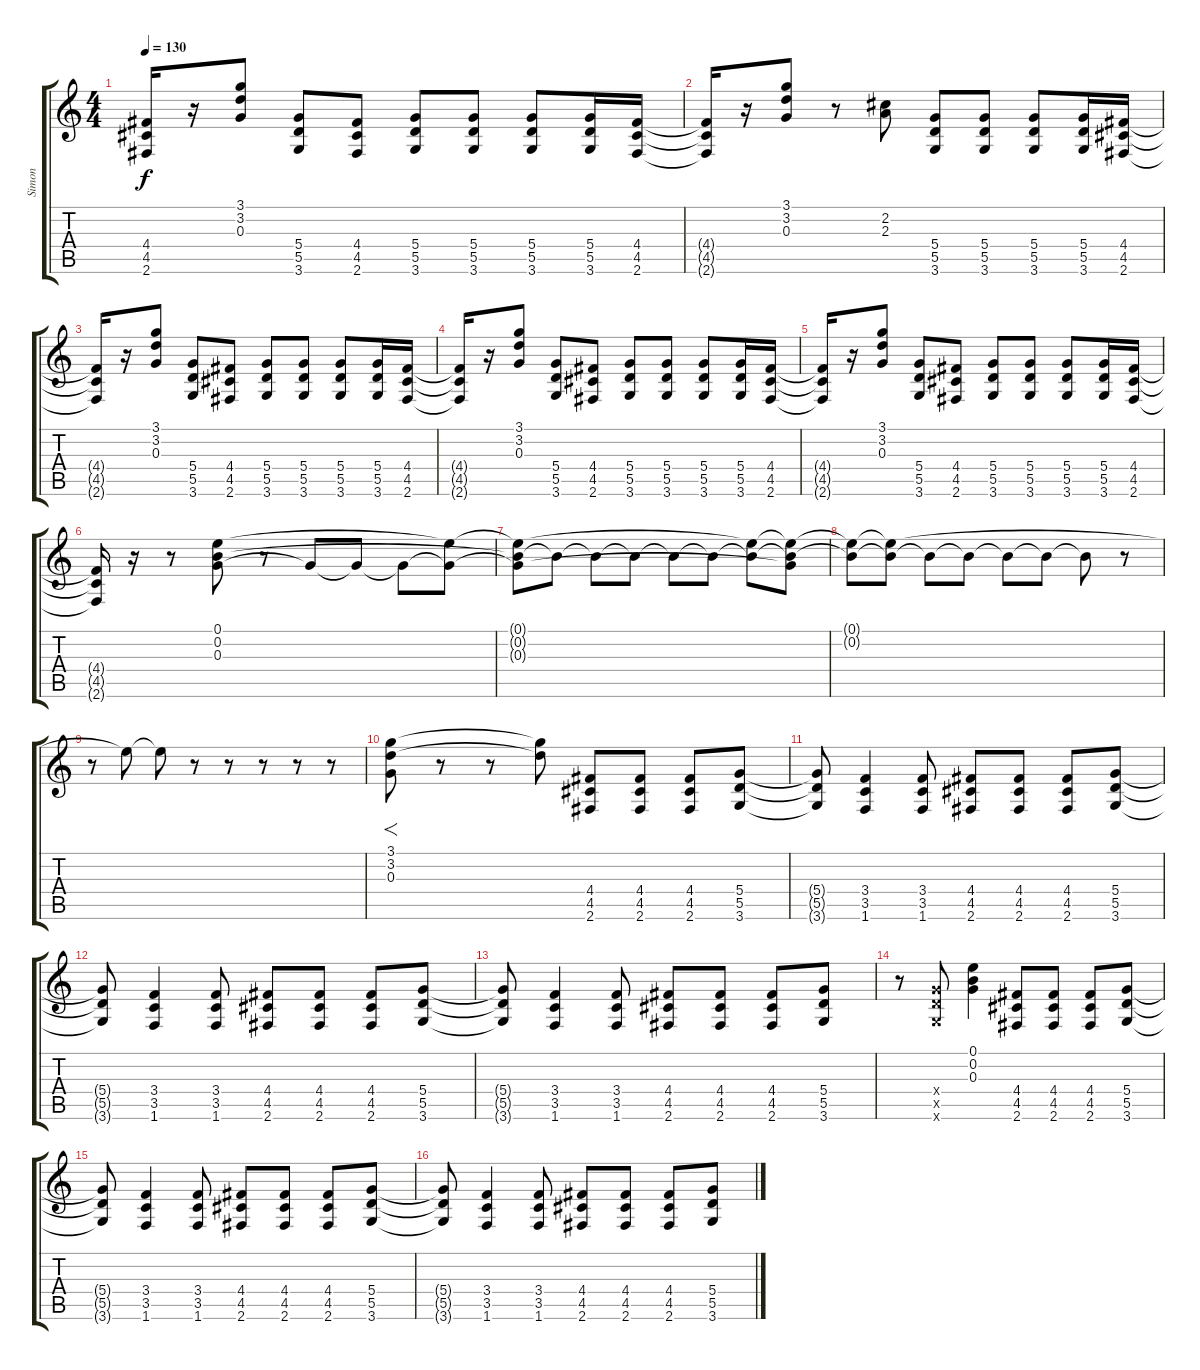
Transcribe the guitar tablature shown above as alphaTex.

\track ("Simon" "Simon") {instrument distortionguitar}
\staff {score tabs}
\tuning (E4 B3 G3 D3 A2 E2) {hide}
\ts (4 4)
\tempo 130
\clef g2
\ks c
(4.4{t} 4.5{t} 2.6{t}).16{dy f} r.16 (3.1 3.2 0.3).8 (5.4 5.5 3.6).8 (4.4 4.5 2.6).8 (5.4 5.5 3.6).8 (5.4 5.5 3.6).8 (5.4 5.5 3.6).8 (5.4 5.5 3.6).16 (4.4 4.5 2.6).16 |
(4.4{t} 4.5{t} 2.6{t}).16 r.16 (3.1 3.2 0.3).8 r.8 (2.2 2.3).8 (5.4 5.5 3.6).8 (5.4 5.5 3.6).8 (5.4 5.5 3.6).8 (5.4 5.5 3.6).16 (4.4 4.5 2.6).16 |
(4.4{t} 4.5{t} 2.6{t}).16 r.16 (3.1 3.2 0.3).8 (5.4 5.5 3.6).8 (4.4 4.5 2.6).8 (5.4 5.5 3.6).8 (5.4 5.5 3.6).8 (5.4 5.5 3.6).8 (5.4 5.5 3.6).16 (4.4 4.5 2.6).16 |
(4.4{t} 4.5{t} 2.6{t}).16 r.16 (3.1 3.2 0.3).8 (5.4 5.5 3.6).8 (4.4 4.5 2.6).8 (5.4 5.5 3.6).8 (5.4 5.5 3.6).8 (5.4 5.5 3.6).8 (5.4 5.5 3.6).16 (4.4 4.5 2.6).16 |
(4.4{t} 4.5{t} 2.6{t}).16 r.16 (3.1 3.2 0.3).8 (5.4 5.5 3.6).8 (4.4 4.5 2.6).8 (5.4 5.5 3.6).8 (5.4 5.5 3.6).8 (5.4 5.5 3.6).8 (5.4 5.5 3.6).16 (4.4 4.5 2.6).16 |
(4.4{t} 4.5{t} 2.6{t}).16 r.16 r.8 (0.1 0.2 0.3).8 r.8 0.3{t}.8 0.3{t}.8 0.3{t}.8 (0.1{t} 0.3{t}).8 |
(0.1{t} 0.2{t} 0.3{t}).8 0.2{t}.8 0.2{t}.8 0.2{t}.8 0.2{t}.8 0.2{t}.8 (0.1{t} 0.2{t}).8 (0.1{t} 0.2{t} 0.3{t}).8 |
(0.1{t} 0.2{t}).8 (0.1{t} 0.2{t}).8 0.2{t}.8 0.2{t}.8 0.2{t}.8 0.2{t}.8 0.2{t}.8 r.8 |
r.8 0.1{t}.8 0.1{t}.8 r.8 r.8 r.8 r.8 r.8 |
(3.1 3.2 0.3).8{f} r.8 r.8 (3.1{t} 3.2{t}).8 (4.4 4.5 2.6).8 (4.4 4.5 2.6).8 (4.4 4.5 2.6).8 (5.4 5.5 3.6).8 |
(5.4{t} 5.5{t} 3.6{t}).8 (3.4 3.5 1.6).4 (3.4 3.5 1.6).8 (4.4 4.5 2.6).8 (4.4 4.5 2.6).8 (4.4 4.5 2.6).8 (5.4 5.5 3.6).8 |
(5.4{t} 5.5{t} 3.6{t}).8 (3.4 3.5 1.6).4 (3.4 3.5 1.6).8 (4.4 4.5 2.6).8 (4.4 4.5 2.6).8 (4.4 4.5 2.6).8 (5.4 5.5 3.6).8 |
(5.4{t} 5.5{t} 3.6{t}).8 (3.4 3.5 1.6).4 (3.4 3.5 1.6).8 (4.4 4.5 2.6).8 (4.4 4.5 2.6).8 (4.4 4.5 2.6).8 (5.4 5.5 3.6).8 |
r.8 (5.4{x} 5.5{x} 3.6{x}).8 (0.1 0.2 0.3).4 (4.4 4.5 2.6).8 (4.4 4.5 2.6).8 (4.4 4.5 2.6).8 (5.4 5.5 3.6).8 |
(5.4{t} 5.5{t} 3.6{t}).8 (3.4 3.5 1.6).4 (3.4 3.5 1.6).8 (4.4 4.5 2.6).8 (4.4 4.5 2.6).8 (4.4 4.5 2.6).8 (5.4 5.5 3.6).8 |
(5.4{t} 5.5{t} 3.6{t}).8 (3.4 3.5 1.6).4 (3.4 3.5 1.6).8 (4.4 4.5 2.6).8 (4.4 4.5 2.6).8 (4.4 4.5 2.6).8 (5.4 5.5 3.6).8
